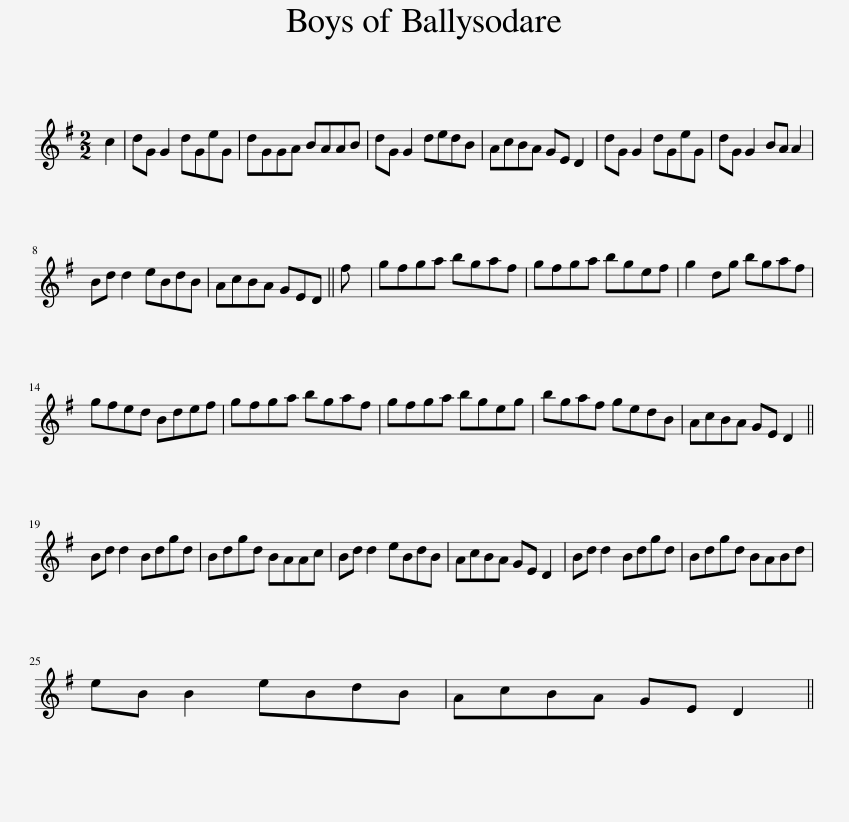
X:1
L:1/8
M:2/2
I:linebreak $
K:G
V:1 treble
V:1
 c2 | dG G2 dGeG | dGGA BAAB | dG G2 dedB | AcBA GE D2 | %5
 dG G2 dGeG | dG G2 BA A2 |$ Bd d2 eBdB | AcBA GED || f | %10
 gfga bgaf | gfga bgef | g2 dg bgaf |$ gfed Bdef | gfga bgaf | %15
 gfga bgeg | bgaf gedB | AcBA GE D2 ||$ Bd d2 Bdgd | Bdgd BAAc | %20
 Bd d2 eBdB | AcBA GE D2 | Bd d2 Bdgd | Bdgd BABd |$ eB B2 eBdB | %25
 AcBA GE D2 || %26
